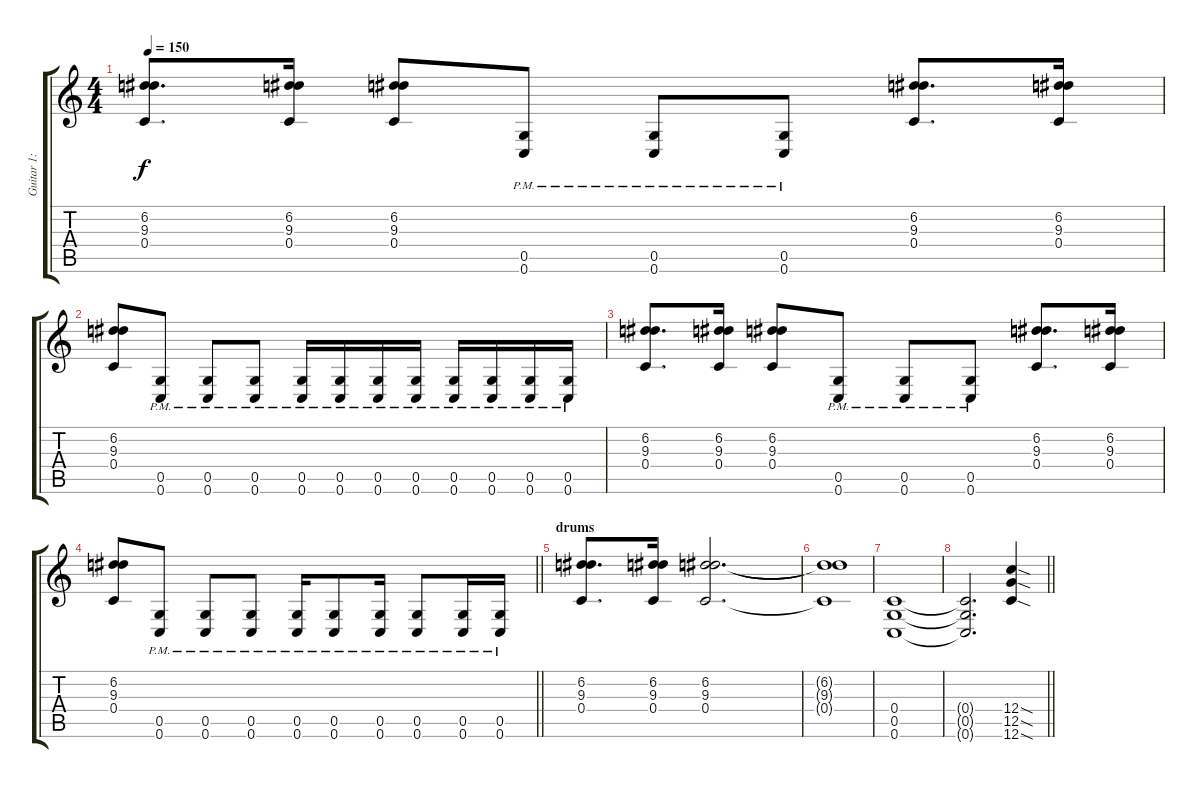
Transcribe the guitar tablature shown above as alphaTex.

\track ("Guitar 1: Johan" "Guitar 1: ") {instrument overdrivenguitar}
\staff {score tabs}
\tuning (D4 A3 F3 C3 G2 C2) {hide}
\ts (4 4)
\tempo 150
\clef g2
\ks c
(6.2 9.3 0.4).8{d dy f} (6.2 9.3 0.4).16 (6.2 9.3 0.4).8 (0.5{pm} 0.6).8 (0.5{pm} 0.6).8 (0.5{pm} 0.6).8 (6.2 9.3 0.4).8{d} (6.2 9.3 0.4).16 |
(6.2 9.3 0.4).8 (0.5{pm} 0.6).8 (0.5{pm} 0.6).8 (0.5{pm} 0.6).8 (0.5{pm} 0.6).16 (0.5{pm} 0.6).16 (0.5{pm} 0.6).16 (0.5{pm} 0.6).16 (0.5{pm} 0.6).16 (0.5{pm} 0.6).16 (0.5{pm} 0.6).16 (0.5{pm} 0.6).16 |
(6.2 9.3 0.4).8{d} (6.2 9.3 0.4).16 (6.2 9.3 0.4).8 (0.5{pm} 0.6).8 (0.5{pm} 0.6).8 (0.5{pm} 0.6).8 (6.2 9.3 0.4).8{d} (6.2 9.3 0.4).16 |
\barLineRight lightlight
(6.2 9.3 0.4).8 (0.5{pm} 0.6).8 (0.5{pm} 0.6).8 (0.5{pm} 0.6).8 (0.5{pm} 0.6).16 (0.5{pm} 0.6).8 (0.5{pm} 0.6).16 (0.5{pm} 0.6).8 (0.5{pm} 0.6).16 (0.5{pm} 0.6).16 |
\section ("" "drums")
(6.2 9.3 0.4).8{d} (6.2 9.3 0.4).16 (6.2 9.3 0.4).2{d} |
(6.2{t} 9.3{t} 0.4{t}).1 |
(0.4 0.5 0.6).1 |
\barLineRight lightlight
(0.4{t} 0.5{t} 0.6{t}).2{d} (12.4{sod} 12.5{sod} 12.6{sod}).4
